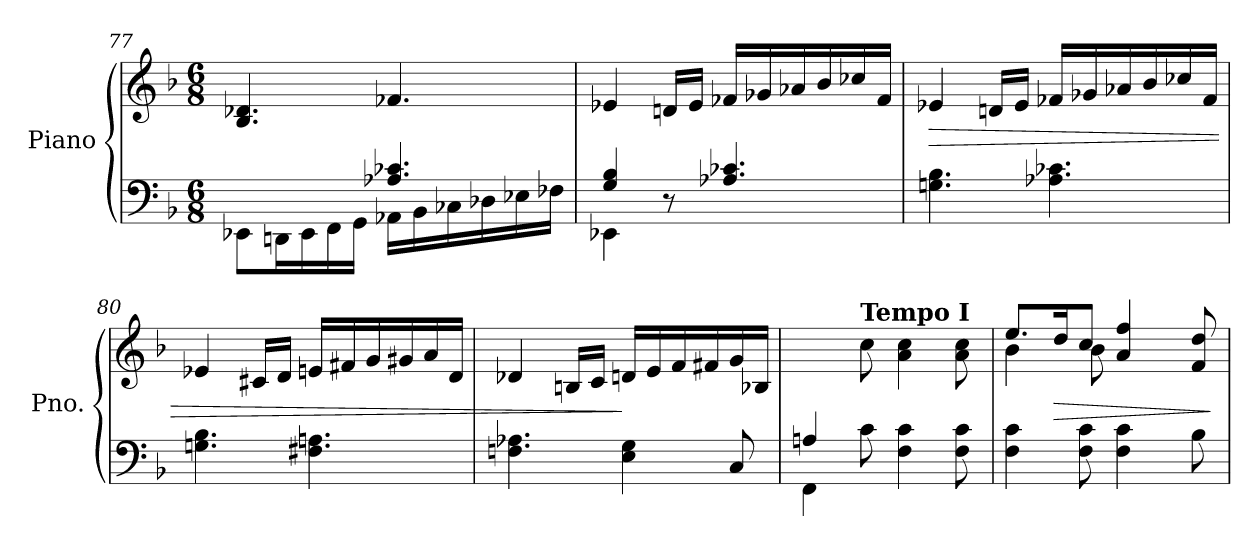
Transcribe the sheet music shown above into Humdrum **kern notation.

**kern	**kern	**dynam
*part1	*part1	*part1
*staff2	*staff1	*staff1/2
*I"Piano	*	*
*I'Pno.	*	*
*clefF4	*clefG2	*
*k[b-]	*k[b-]	*
*M6/8	*M6/8	*
=77	=77	=77
*^	*	*
4.ryy	8EE-X\L	4.B-/ 4.d-X/	.
.	16DDn\L	.	.
.	16EE-\	.	.
.	16FF\	.	.
.	16GG\JJ	.	.
4.A-X/ 4.c-X/	16AA-X\LL	4.f-X/	.
.	16BB-\	.	.
.	16C-X\	.	.
.	16D-X\	.	.
.	16E-X\	.	.
.	16F-X\JJ	.	.
=78	=78	=78	=78
4G/ 4B-/	4EE-X\	4e-X/	.
8r	2ryy	16dn/LL	.
.	.	16e-/JJ	.
4.A-X/ 4.c-X/	.	16f-X/LL	.
.	.	16g-X/	.
.	.	16a-X/	.
.	.	16b-/	.
.	.	16cc-X/	.
.	.	16f-/JJ	.
*v	*v	*	*
!!LO:LB:g=z
=79	=79	=79
!	!	!LO:HP:b
4.Gn\ 4.B-\	4e-X/	>
.	16dn/LL	.
.	16e-/JJ	.
4.A-X\ 4.c-X\	16f-X/LL	.
.	16g-X/	.
.	16a-X/	.
.	16b-/	.
.	16cc-X/	.
.	16f-/JJ	.
=80	=80	=80
4.Gn\ 4.B-\	4e-X/	.
.	16c#X/LL	.
.	16d/JJ	.
4.F#X\ 4.An\	16en/LL	.
.	16f#X/	.
.	16g/	.
.	16g#X/	.
.	16a/	.
.	16d/JJ	.
=81	=81	=81
4.Fn\ 4.A-X\	4d-X/	.
.	16Bn/LL	.
.	16c/JJ	.
4E\ 4G\	16dn/LL	]
.	16e/	.
.	16f/	.
.	16f#X/	.
8C/	16g/	.
.	16B-X/JJ	.
!!LO:PB:g=z
=82	=82	=82
*^	*	*
4An/	4FF\	4ryy	.
!	!	!LO:TX:a:B:t=Tempo I	!
2ryy	8c\	8cc\	.
.	4F\ 4c\	4a\ 4cc\	.
.	8F\ 8c\	8a\ 8cc\	.
*v	*v	*	*
=83	=83	=83
*	*^	*
4F\ 4c\	8.ee/L	4b-\	.
!	!	!	!LO:HP:b
.	16dd/K	.	>
8F\ 8c\	8cc/J	8b-\	.
4F\ 4c\	4a/ 4ff/	8reyy	.
.	.	4reyy	.
8B-\	8f/ 8dd/	.	.
*	*v	*v	*
.	.	]
=	=	=
*-	*-	*-
